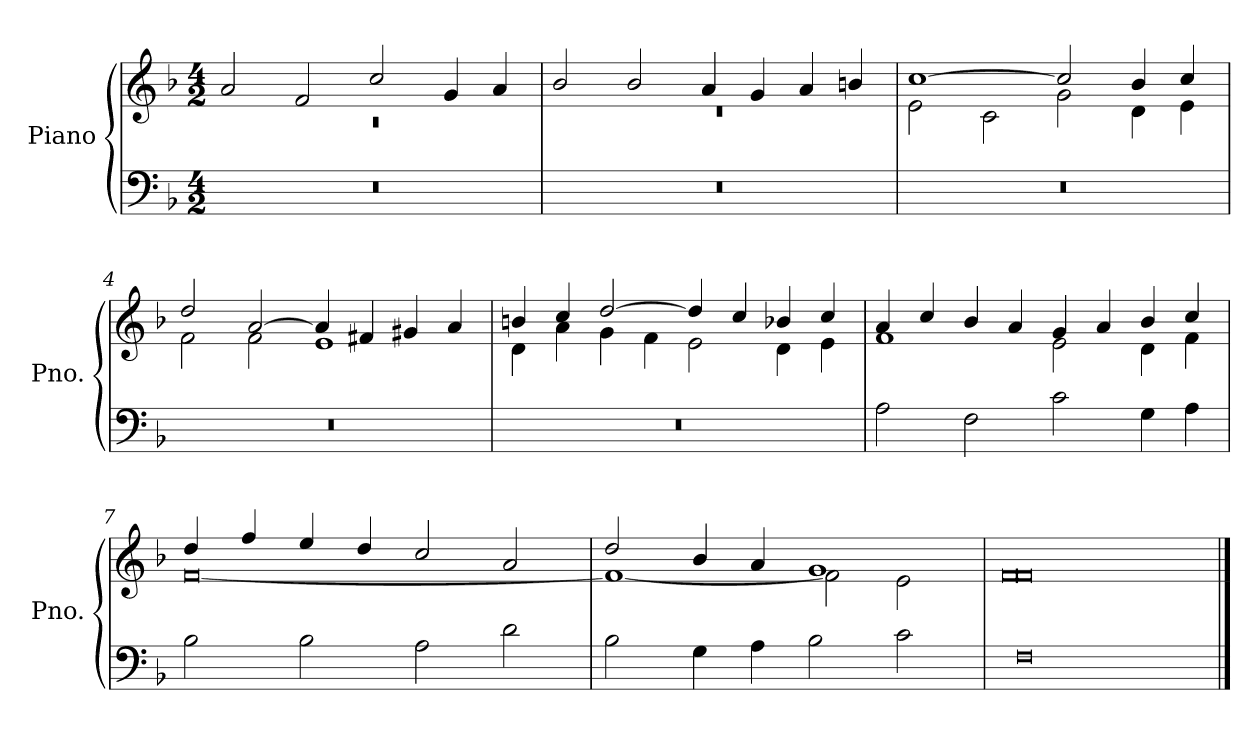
**kern	**kern
*part1	*part1
*staff2	*staff1
*I"Piano	*
*I'Pno.	*
*clefF4	*clefG2
*k[b-]	*k[b-]
*M4/2	*M4/2
=1	=1
*	*^
0r	2a/	0r
.	2f/	.
.	2cc/	.
.	4g/	.
.	4a/	.
=2	=2	=2
0r	2b-/	0r
.	2b-/	.
.	4a/	.
.	4g/	.
.	4a/	.
.	4bn/	.
=3	=3	=3
0r	[1cc	2e\
.	.	2c\
.	2cc/]	2g\
.	4b-/	4d\
.	4cc/	4e\
=4	=4	=4
0r	2dd/	2f\
.	[2a/	2f\
.	4a/]	1e
.	4f#X/	.
.	4g#X/	.
.	4a/	.
!!LO:LB:g=z	!!
=5	=5	=5
0r	4bn/	4d\
.	4cc/	4a\
.	[2dd/	4g\
.	.	4f\
.	4dd/]	2e\
.	4cc/	.
.	4b-X/	4d\
.	4cc/	4e\
=6	=6	=6
2A\	4a/	1f
.	4cc/	.
2F\	4b-/	.
.	4a/	.
2c\	4g/	2e\
.	4a/	.
4G\	4b-/	4d\
4A\	4cc/	4f\
=7	=7	=7
2B-\	4dd/	[0f
.	4ff/	.
2B-\	4ee/	.
.	4dd/	.
2A\	2cc/	.
2d\	2a/	.
=8	=8	=8
2B-\	2dd/	1f_
4G\	4b-/	.
4A\	4a/	.
2B-\	1g	2f\]
2c\	.	2e\
!!LO:LB:g=z	!!
=9	=9	=9
0F	0f	0f
*	*v	*v
==	==
*-	*-
